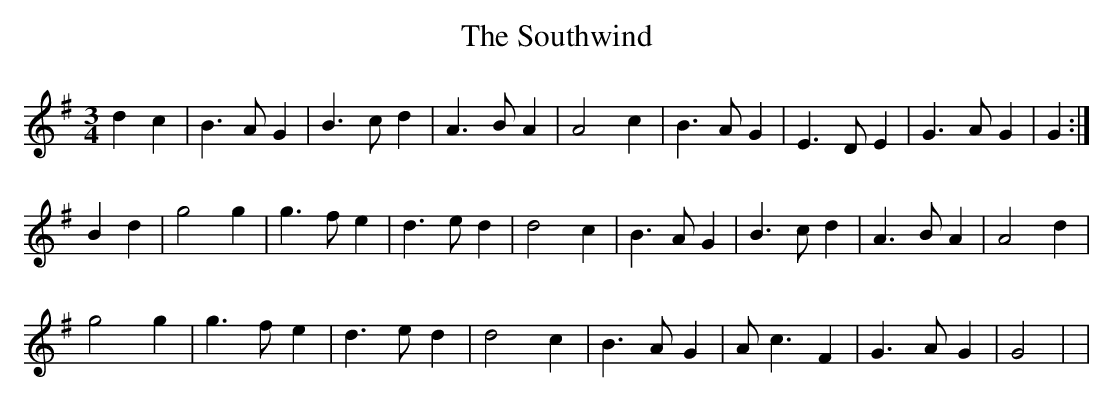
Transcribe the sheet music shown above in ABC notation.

X:1
T:Southwind, The
M:3/4
K:G
L:1/8
d2c2|B3 A G2|B3 c d2|A3 B A2|A4 c2|\
B3 A G2|E3 D E2|G3 A G2|G2 :|
B2d2|g4 g2|g3 f e2|d3 e d2|d4 c2|\
B3 A G2|B3 c d2|A3 B A2|A4 d2|
g4 g2|g3 f e2|d3 e d2|d4 c2|\
B3 A G2|A c3 F2|G3 A G2|G4|>|
